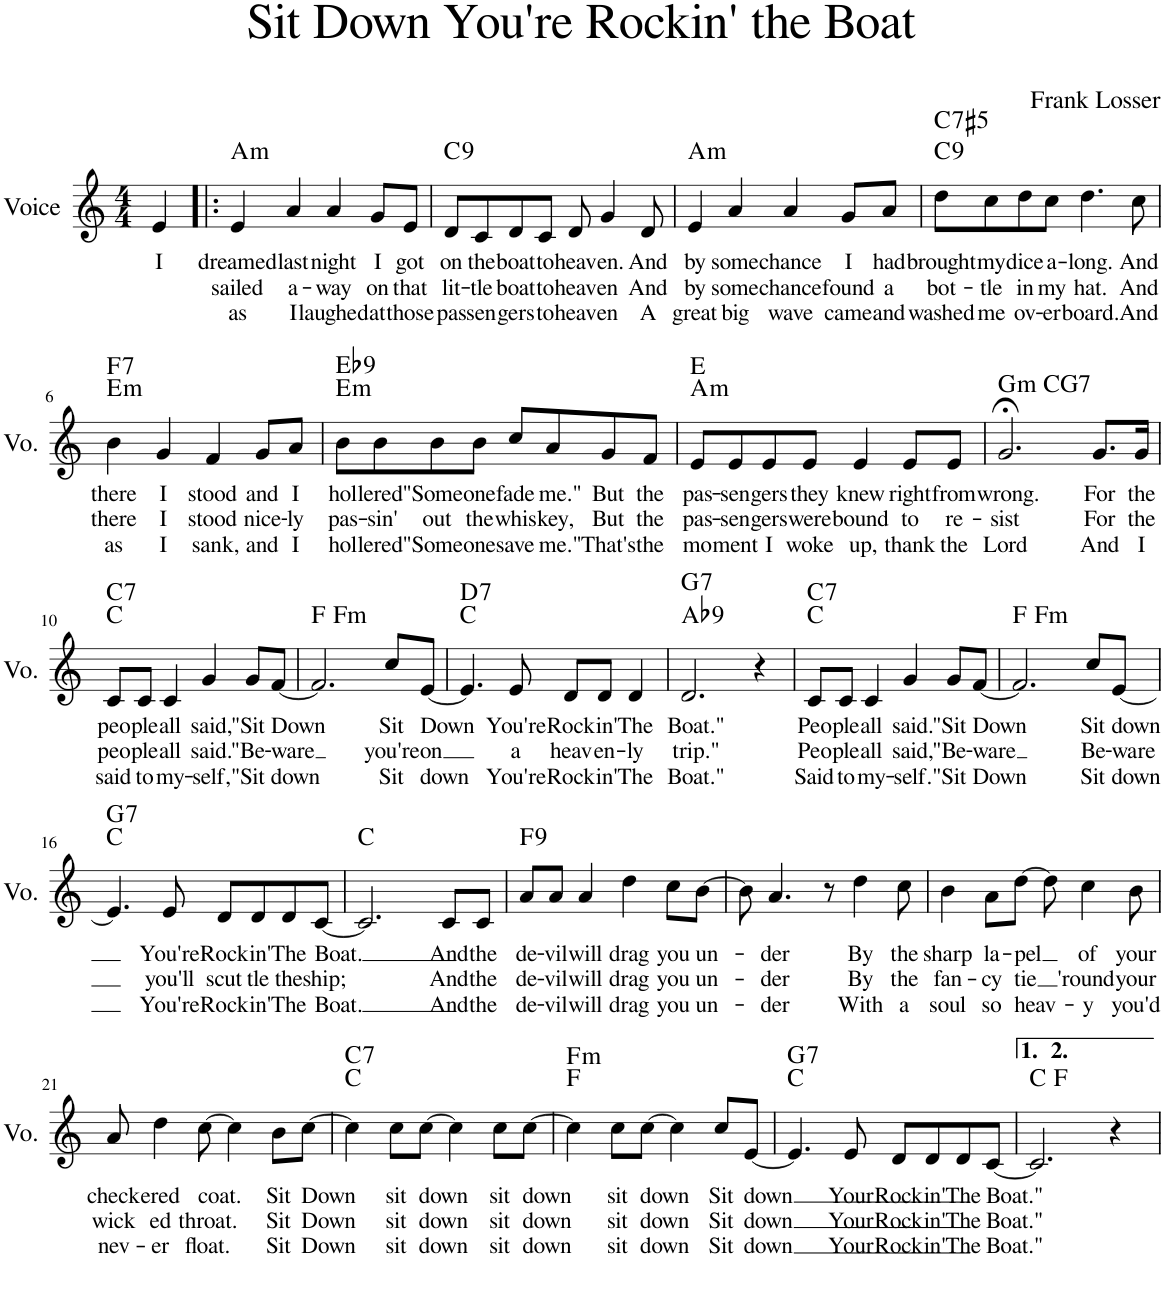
**kern	**text	**text	**text	**harte
*part1	*part1	*part1	*part1	*part1
*staff1	*staff1	*staff1	*staff1	*
*I"Voice	*	*	*	*
*I'Vo.	*	*	*	*
*clefG2	*	*	*	*
*k[]	*	*	*	*
*M4/4	*	*	*	*
=1	=1	=1	=1	=1
!	!LO:LY:b	!	!	!
4e/	I	.	.	.
=2!|:	=2!|:	=2!|:	=2!|:	=2!|:
!	!LO:LY:b	!LO:LY:b	!LO:LY:b	!LO:H:kt=m
4e/	dreamed	sailed	as	A:min
!	!LO:LY:b	!LO:LY:b	!LO:LY:b	!
4a/	last	a-	I	.
!	!LO:LY:b	!LO:LY:b	!LO:LY:b	!
4a/	night	-way	laughed	.
!	!LO:LY:b	!LO:LY:b	!LO:LY:b	!
8g/L	I	on	at	.
!	!LO:LY:b	!LO:LY:b	!LO:LY:b	!
8e/J	got	that	those	.
=3	=3	=3	=3	=3
!	!LO:LY:b	!LO:LY:b	!LO:LY:b	!LO:H:kt=9
8d/L	on	lit-	pas-	C:9
!	!LO:LY:b	!LO:LY:b	!LO:LY:b	!
8c/	the	-tle	-sen-	.
!	!LO:LY:b	!LO:LY:b	!LO:LY:b	!
8d/	boat	boat	-gers	.
!	!LO:LY:b	!LO:LY:b	!LO:LY:b	!
8c/J	to	to	to	.
!	!LO:LY:b	!LO:LY:b	!LO:LY:b	!
8d/	heav-	heav-	heav-	.
!	!LO:LY:b	!LO:LY:b	!LO:LY:b	!
4g/	-en.	-en	-en	.
!	!LO:LY:b	!LO:LY:b	!LO:LY:b	!
8d/	And	And	A	.
=4	=4	=4	=4	=4
!	!LO:LY:b	!LO:LY:b	!LO:LY:b	!LO:H:kt=m
4e/	by	by	great	A:min
!	!LO:LY:b	!LO:LY:b	!LO:LY:b	!
4a/	some	some	big	.
!	!LO:LY:b	!LO:LY:b	!LO:LY:b	!
4a/	chance	chance	wave	.
!	!LO:LY:b	!LO:LY:b	!LO:LY:b	!
8g/L	I	found	came	.
!	!LO:LY:b	!LO:LY:b	!LO:LY:b	!
8a/J	had	a	and	.
=5	=5	=5	=5	=5
!	!LO:LY:b	!LO:LY:b	!LO:LY:b	!LO:H:n=1:kt=9
!	!	!	!	!LO:H:n=2:kt=7
8dd\L	brought	bot-	washed	C:9 C:aug(b7)
!	!LO:LY:b	!LO:LY:b	!LO:LY:b	!
8cc\	my	-tle	me	.
!	!LO:LY:b	!LO:LY:b	!LO:LY:b	!
8dd\	dice	in	ov-	.
!	!LO:LY:b	!LO:LY:b	!LO:LY:b	!
8cc\J	a-	my	-er-	.
!	!LO:LY:b	!LO:LY:b	!LO:LY:b	!
4.dd\	-long.	hat.	-board.	.
!	!LO:LY:b	!LO:LY:b	!LO:LY:b	!
8cc\	And	And	And	.
!!LO:LB:g=z
=6	=6	=6	=6	=6
!	!LO:LY:b	!LO:LY:b	!LO:LY:b	!LO:H:n=1:kt=m
!	!	!	!	!LO:H:n=2:kt=7
4b\	there	there	as	E:min F:7
!	!LO:LY:b	!LO:LY:b	!LO:LY:b	!
4g/	I	I	I	.
!	!LO:LY:b	!LO:LY:b	!LO:LY:b	!
4f/	stood	stood	sank,	.
!	!LO:LY:b	!LO:LY:b	!LO:LY:b	!
8g/L	and	nice-	and	.
!	!LO:LY:b	!LO:LY:b	!LO:LY:b	!
8a/J	I	-ly	I	.
=7	=7	=7	=7	=7
!	!LO:LY:b	!LO:LY:b	!LO:LY:b	!LO:H:n=1:kt=m
!	!	!	!	!LO:H:n=2:kt=9
8bn\L	hol-	pas-	hol-	E:min Eb:9
!	!LO:LY:b	!LO:LY:b	!LO:LY:b	!
8b\	-lered	-sin'	-lered	.
!	!LO:LY:b	!LO:LY:b	!LO:LY:b	!
8b\	-"Some-	out	"Some-	.
!	!LO:LY:b	!LO:LY:b	!LO:LY:b	!
8b\J	-one	the	-one	.
!	!LO:LY:b	!LO:LY:b	!LO:LY:b	!
8cc/L	fade	whis-	save	.
!	!LO:LY:b	!LO:LY:b	!LO:LY:b	!
8a/	me."	-key,	me."	.
!	!LO:LY:b	!LO:LY:b	!LO:LY:b	!
8g/	But	But	That's	.
!	!LO:LY:b	!LO:LY:b	!LO:LY:b	!
8f/J	the	the	the	.
=8	=8	=8	=8	=8
!	!LO:LY:b	!LO:LY:b	!LO:LY:b	!LO:H:n=1:kt=m
8e/L	pas-	pas-	mo-	A:min E:maj
!	!LO:LY:b	!LO:LY:b	!LO:LY:b	!
8e/	-sen-	-sen-	-ment	.
!	!LO:LY:b	!LO:LY:b	!LO:LY:b	!
8e/	-gers	-gers	I	.
!	!LO:LY:b	!LO:LY:b	!LO:LY:b	!
8e/J	they	were	woke	.
!	!LO:LY:b	!LO:LY:b	!LO:LY:b	!
4e/	knew	bound	up,	.
!	!LO:LY:b	!LO:LY:b	!LO:LY:b	!
8e/L	right	to	thank	.
!	!LO:LY:b	!LO:LY:b	!LO:LY:b	!
8e/J	from	re-	the	.
=9	=9	=9	=9	=9
!	!LO:LY:b	!LO:LY:b	!LO:LY:b	!LO:H:kt=m
2.g;</	wrong.	-sist	Lord	G:min
!	!LO:LY:b	!LO:LY:b	!LO:LY:b	!
8.g/L	For	For	And	.
!	!LO:LY:b	!LO:LY:b	!LO:LY:b	!
16g/Jk	the	the	I	.
!!LO:LB:g=z
=10	=10	=10	=10	=10
!	!LO:LY:b	!LO:LY:b	!LO:LY:b	!LO:H:n=2:kt=7
8c/L	peo-	peo-	said	C:maj C:7
!	!LO:LY:b	!LO:LY:b	!LO:LY:b	!
8c/J	-ple	-ple	to	.
!	!LO:LY:b	!LO:LY:b	!LO:LY:b	!
4c/	all	all	my-	.
!	!LO:LY:b	!LO:LY:b	!LO:LY:b	!
4g/	said,	said.	-self,	.
!	!LO:LY:b	!LO:LY:b	!LO:LY:b	!
8g/L	"Sit	"Be-	"Sit	.
!	!LO:LY:b	!LO:LY:b	!LO:LY:b	!
[8f/J	Down	-ware-	down	.
=11	=11	=11	=11	=11
2.f/]	.	.	.	F:maj
!	!LO:LY:b	!LO:LY:b	!LO:LY:b	!
8cc/L	Sit	you're	Sit	.
!	!LO:LY:b	!LO:LY:b	!LO:LY:b	!
[8e/J	Down	on	down	.
=12	=12	=12	=12	=12
!	!	!	!	!LO:H:n=2:kt=7
4.e/]	.	.	.	C:maj D:7
!	!LO:LY:b	!LO:LY:b	!LO:LY:b	!
8e/	You're	a	You're	.
!	!LO:LY:b	!LO:LY:b	!LO:LY:b	!
8d/L	Rock-	heav-	Rock-	.
!	!LO:LY:b	!LO:LY:b	!LO:LY:b	!
8d/J	-in'	-en-	-in'	.
!	!LO:LY:b	!LO:LY:b	!LO:LY:b	!
4d/	The	-ly	The	.
=13	=13	=13	=13	=13
!	!LO:LY:b	!LO:LY:b	!LO:LY:b	!LO:H:n=1:kt=9
!	!	!	!	!LO:H:n=2:kt=7
2.d/	Boat."	trip."	Boat."	Ab:9 G:7
4r	.	.	.	.
=14	=14	=14	=14	=14
!	!LO:LY:b	!LO:LY:b	!LO:LY:b	!LO:H:n=2:kt=7
8c/L	Peo-	Peo-	Said	C:maj C:7
!	!LO:LY:b	!LO:LY:b	!LO:LY:b	!
8c/J	-ple	-ple	to	.
!	!LO:LY:b	!LO:LY:b	!LO:LY:b	!
4c/	all	all	my-	.
!	!LO:LY:b	!LO:LY:b	!LO:LY:b	!
4g/	said.	said,	-self.	.
!	!LO:LY:b	!LO:LY:b	!LO:LY:b	!
8g/L	"Sit	"Be-	"Sit	.
!	!LO:LY:b	!LO:LY:b	!LO:LY:b	!
[8f/J	Down	-ware	Down	.
=15	=15	=15	=15	=15
2.f/]	.	.	.	F:maj
!	!LO:LY:b	!LO:LY:b	!LO:LY:b	!
8cc/L	Sit	Be-	Sit	.
!	!LO:LY:b	!LO:LY:b	!LO:LY:b	!
[8e/J	down	-ware	down	.
!!LO:LB:g=z
=16	=16	=16	=16	=16
!	!	!	!	!LO:H:n=2:kt=7
4.e/]	.	.	.	C:maj G:7
!	!LO:LY:b	!LO:LY:b	!LO:LY:b	!
8e/	You're	you'll	You're	.
!	!LO:LY:b	!LO:LY:b	!LO:LY:b	!
8d/L	Rock-	scut-	Rock-	.
!	!LO:LY:b	!LO:LY:b	!LO:LY:b	!
8d/	-in'	-tle	-in'	.
!	!LO:LY:b	!LO:LY:b	!LO:LY:b	!
8d/	The	the	The	.
!	!LO:LY:b	!LO:LY:b	!LO:LY:b	!
[8c/J	Boat.	ship;	Boat.	.
=17	=17	=17	=17	=17
2.c/]	.	.	.	C:maj
!	!LO:LY:b	!LO:LY:b	!LO:LY:b	!
8c/L	And	And	And	.
!	!LO:LY:b	!LO:LY:b	!LO:LY:b	!
8c/J	the	the	the	.
=18	=18	=18	=18	=18
!	!LO:LY:b	!LO:LY:b	!LO:LY:b	!LO:H:kt=9
8a/L	de-	de-	de-	F:9
!	!LO:LY:b	!LO:LY:b	!LO:LY:b	!
8a/J	-vil	-vil	-vil	.
!	!LO:LY:b	!LO:LY:b	!LO:LY:b	!
4a/	will	will	will	.
!	!LO:LY:b	!LO:LY:b	!LO:LY:b	!
4dd\	drag	drag	drag	.
!	!LO:LY:b	!LO:LY:b	!LO:LY:b	!
8cc\L	you	you	you	.
!	!LO:LY:b	!LO:LY:b	!LO:LY:b	!
[8b\J	-un-	un-	-un-	.
=19	=19	=19	=19	=19
8b\]	.	.	.	.
!	!LO:LY:b	!LO:LY:b	!LO:LY:b	!
4.a/	-der	-der	-der	.
8r	.	.	.	.
!	!LO:LY:b	!LO:LY:b	!LO:LY:b	!
4dd\	By	By	With	.
!	!LO:LY:b	!LO:LY:b	!LO:LY:b	!
8cc\	the	the	a	.
=20	=20	=20	=20	=20
!	!LO:LY:b	!LO:LY:b	!LO:LY:b	!
4b\	sharp	fan-	soul	.
!	!LO:LY:b	!LO:LY:b	!LO:LY:b	!
8a\L	la-	cy	so	.
!	!LO:LY:b	!LO:LY:b	!LO:LY:b	!
[8dd\J	-pel	tie	heav-	.
8dd\]	.	.	.	.
!	!LO:LY:b	!LO:LY:b	!LO:LY:b	!
4cc\	of	'round	-y	.
!	!LO:LY:b	!LO:LY:b	!LO:LY:b	!
8b\	your	your	you'd	.
!!LO:LB:g=z
=21	=21	=21	=21	=21
!	!LO:LY:b	!LO:LY:b	!LO:LY:b	!
8a/	check-	wick	nev-	.
!	!LO:LY:b	!LO:LY:b	!LO:LY:b	!
4dd\	-ered	ed	-er	.
!	!LO:LY:b	!LO:LY:b	!LO:LY:b	!
[8cc\	coat.	throat.	float.	.
4cc\]	.	.	.	.
!	!LO:LY:b	!LO:LY:b	!LO:LY:b	!
8b\L	Sit	Sit	Sit	.
!	!LO:LY:b	!LO:LY:b	!LO:LY:b	!
[8cc\J	Down	Down	Down	.
=22	=22	=22	=22	=22
!	!	!	!	!LO:H:n=2:kt=7
4cc\]	.	.	.	C:maj C:7
!	!LO:LY:b	!LO:LY:b	!LO:LY:b	!
8cc\L	sit	sit	sit	.
!	!LO:LY:b	!LO:LY:b	!LO:LY:b	!
[8cc\J	down	down	down	.
4cc\]	.	.	.	.
!	!LO:LY:b	!LO:LY:b	!LO:LY:b	!
8cc\L	sit	sit	sit	.
!	!LO:LY:b	!LO:LY:b	!LO:LY:b	!
[8cc\J	down	down	down	.
=23	=23	=23	=23	=23
!	!	!	!	!LO:H:n=2:kt=m
4cc\]	.	.	.	F:maj F:min
!	!LO:LY:b	!LO:LY:b	!LO:LY:b	!
8cc\L	sit	sit	sit	.
!	!LO:LY:b	!LO:LY:b	!LO:LY:b	!
[8cc\J	down	down	down	.
4cc\]	.	.	.	.
!	!LO:LY:b	!LO:LY:b	!LO:LY:b	!
8cc/L	Sit	Sit	Sit	.
!	!LO:LY:b	!LO:LY:b	!LO:LY:b	!
[8e/J	down	down	down	.
=24	=24	=24	=24	=24
!	!	!	!	!LO:H:n=2:kt=7
4.e/]	.	.	.	C:maj G:7
!	!LO:LY:b	!LO:LY:b	!LO:LY:b	!
8e/	Your	Your	Your	.
!	!LO:LY:b	!LO:LY:b	!LO:LY:b	!
8d/L	Rock-	Rock-	Rock-	.
!	!LO:LY:b	!LO:LY:b	!LO:LY:b	!
8d/	-in'	-in'	-in'	.
!	!LO:LY:b	!LO:LY:b	!LO:LY:b	!
8d/	The	The	The	.
!	!LO:LY:b	!LO:LY:b	!LO:LY:b	!
[8c/J	Boat."	Boat."	Boat."	.
=25	=25	=25	=25	=25
2.c/]	.	.	.	C:maj
4r	.	.	.	.
=	=	=	=	=
*-	*-	*-	*-	*-
